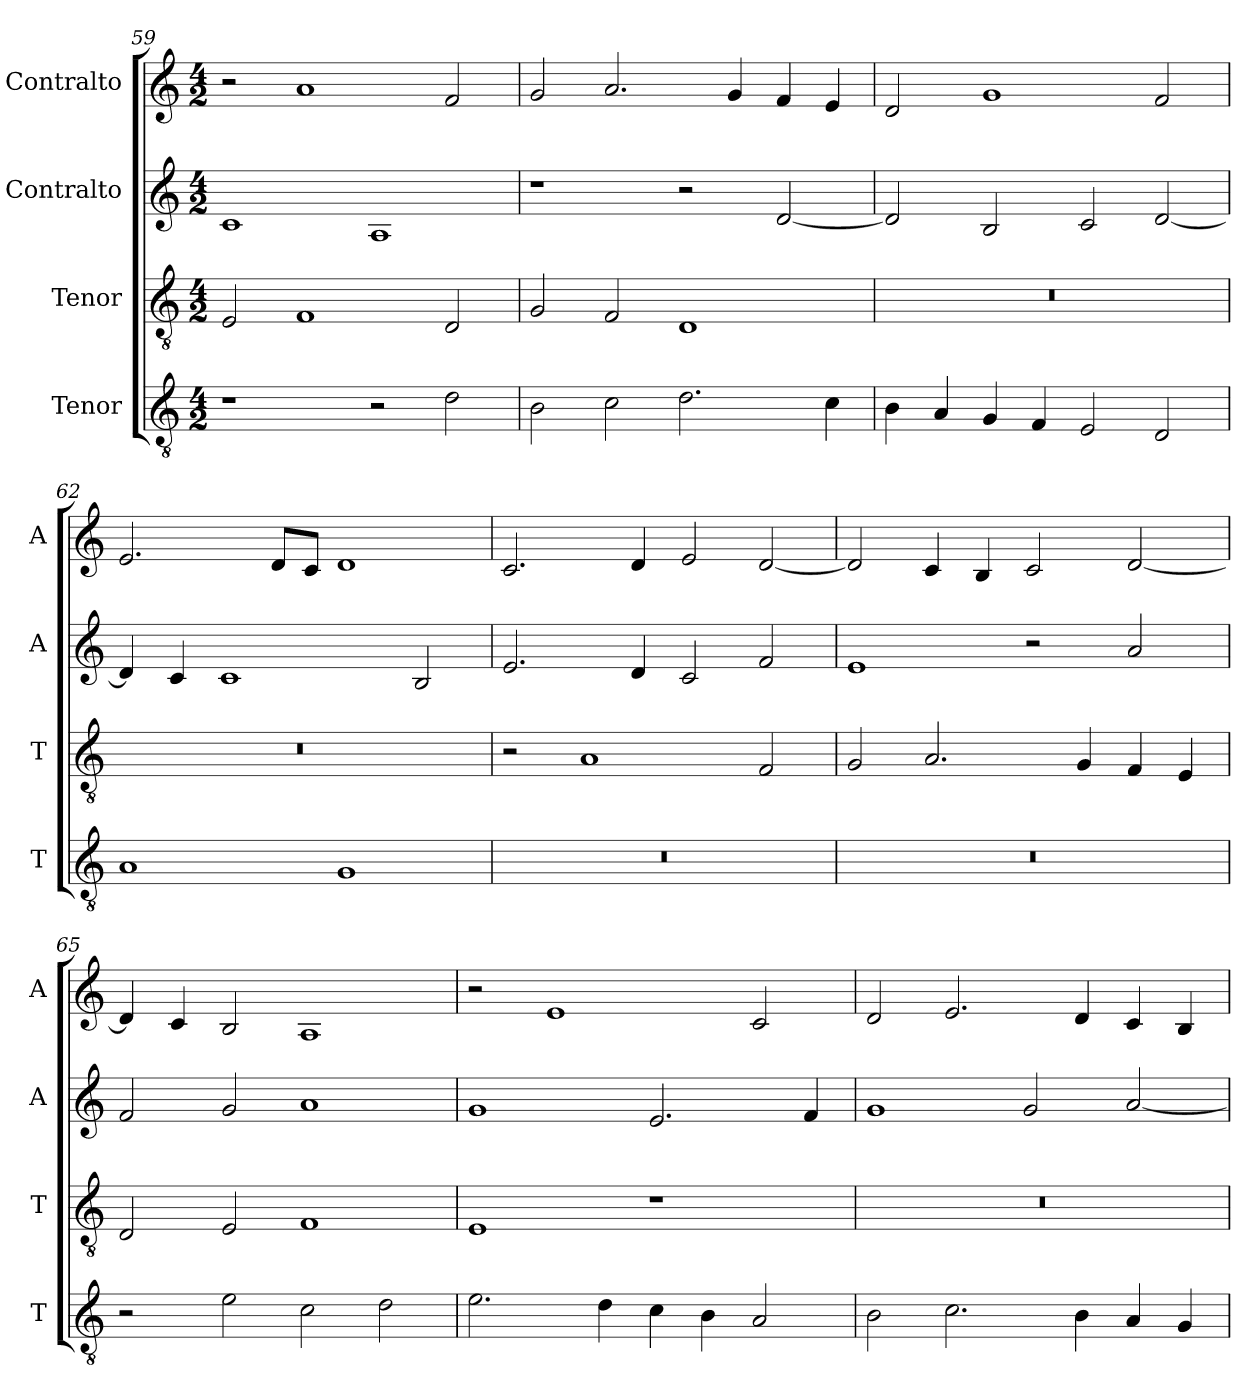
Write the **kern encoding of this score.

**kern	**kern	**kern	**kern
*part4	*part3	*part2	*part1
*staff4	*staff3	*staff2	*staff1
*I"Tenor	*I"Tenor	*I"Contralto	*I"Contralto
*I'T	*I'T	*I'A	*I'A
*clefGv2	*clefGv2	*clefG2	*clefG2
*k[]	*k[]	*k[]	*k[]
*A:aeo	*A:aeo	*A:aeo	*A:aeo
*M4/2	*M4/2	*M4/2	*M4/2
=59	=59	=59	=59
1r	2E	1c	2r
.	1F	.	1a
2r	.	1A	.
2d	2D	.	2f
=60	=60	=60	=60
2B	2G	1r	2g
2c	2F	.	2.a
2.d	1D	2r	.
.	.	.	4g
.	.	[2d	4f
4c	.	.	4e
=61	=61	=61	=61
4B	0r	2d]	2d
4A	.	.	.
4G	.	2B	1g
4F	.	.	.
2E	.	2c	.
2D	.	[2d	2f
=62	=62	=62	=62
1A	0r	4d]	2.e
.	.	4c	.
.	.	1c	.
.	.	.	8d/L
.	.	.	8c/J
1G	.	.	1d
.	.	2B	.
=63	=63	=63	=63
0r	2r	2.e	2.c
.	1A	.	.
.	.	4d	4d
.	.	2c	2e
.	2F	2f	[2d
=64	=64	=64	=64
0r	2G	1e	2d]
.	2.A	.	4c
.	.	.	4B
.	.	2r	2c
.	4G	.	.
.	4F	2a	[2d
.	4E	.	.
=65	=65	=65	=65
2r	2D	2f	4d]
.	.	.	4c
2e	2E	2g	2B
2c	1F	1a	1A
2d	.	.	.
=66	=66	=66	=66
2.e	1E	1g	2r
.	.	.	1e
4d	.	.	.
4c	1r	2.e	.
4B	.	.	.
2A	.	.	2c
.	.	4f	.
=67	=67	=67	=67
2B	0r	1g	2d
2.c	.	.	2.e
.	.	2g	.
4B	.	.	4d
4A	.	[2a	4c
4G	.	.	4B
=	=	=	=
*-	*-	*-	*-
